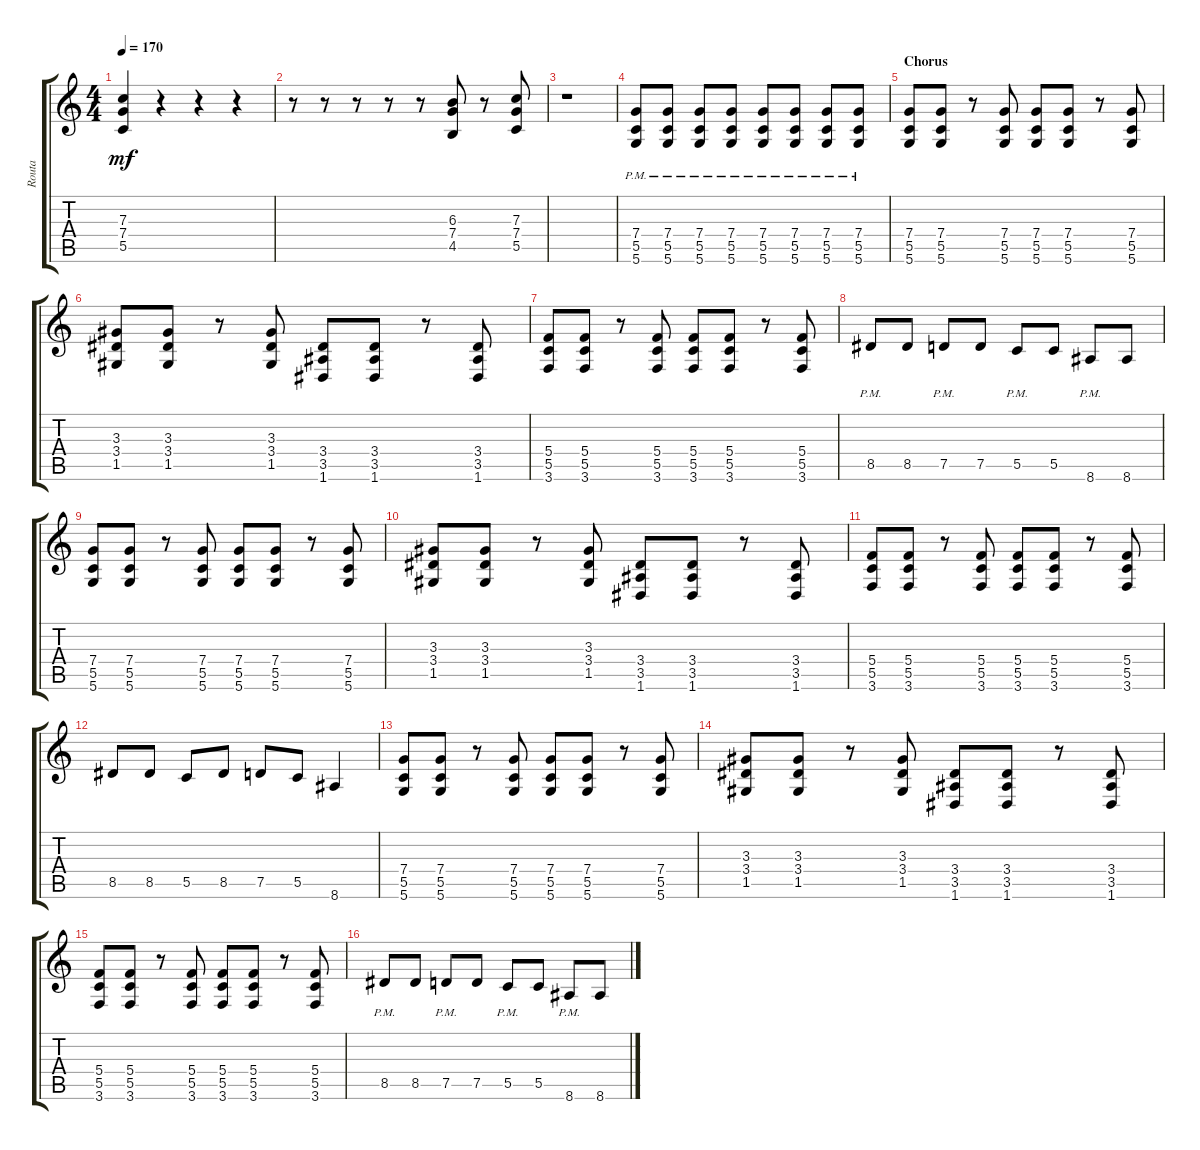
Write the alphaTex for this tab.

\track ("Routa" "Routa") {instrument distortionguitar}
\staff {score tabs}
\tuning (D4 A3 F3 C3 G2 D2) {hide}
\ts (4 4)
\tempo 170
\clef g2
\ks c
(7.3 7.4 5.5).4{dy mf} r.4 r.4 r.4 |
r.8 r.8 r.8 r.8 r.8 (6.3 7.4 4.5).8 r.8 (7.3 7.4 5.5).8 |
r.1 |
(7.4{pm} 5.5{pm} 5.6{pm}).8 (7.4{pm} 5.5{pm} 5.6{pm}).8 (7.4{pm} 5.5{pm} 5.6{pm}).8 (7.4{pm} 5.5{pm} 5.6{pm}).8 (7.4{pm} 5.5{pm} 5.6{pm}).8 (7.4{pm} 5.5{pm} 5.6{pm}).8 (7.4{pm} 5.5{pm} 5.6{pm}).8 (7.4{pm} 5.5{pm} 5.6{pm}).8 |
\section ("" "Chorus")
(7.4 5.5 5.6).8 (7.4 5.5 5.6).8 r.8 (7.4 5.5 5.6).8 (7.4 5.5 5.6).8 (7.4 5.5 5.6).8 r.8 (7.4 5.5 5.6).8 |
(3.3 3.4 1.5).8 (3.3 3.4 1.5).8 r.8 (3.3 3.4 1.5).8 (3.4 3.5 1.6).8 (3.4 3.5 1.6).8 r.8 (3.4 3.5 1.6).8 |
(5.4 5.5 3.6).8 (5.4 5.5 3.6).8 r.8 (5.4 5.5 3.6).8 (5.4 5.5 3.6).8 (5.4 5.5 3.6).8 r.8 (5.4 5.5 3.6).8 |
8.5{pm}.8 8.5.8 7.5{pm}.8 7.5.8 5.5{pm}.8 5.5.8 8.6{pm}.8 8.6.8 |
(7.4 5.5 5.6).8 (7.4 5.5 5.6).8 r.8 (7.4 5.5 5.6).8 (7.4 5.5 5.6).8 (7.4 5.5 5.6).8 r.8 (7.4 5.5 5.6).8 |
(3.3 3.4 1.5).8 (3.3 3.4 1.5).8 r.8 (3.3 3.4 1.5).8 (3.4 3.5 1.6).8 (3.4 3.5 1.6).8 r.8 (3.4 3.5 1.6).8 |
(5.4 5.5 3.6).8 (5.4 5.5 3.6).8 r.8 (5.4 5.5 3.6).8 (5.4 5.5 3.6).8 (5.4 5.5 3.6).8 r.8 (5.4 5.5 3.6).8 |
8.5.8 8.5.8 5.5.8 8.5.8 7.5.8 5.5.8 8.6.4 |
(7.4 5.5 5.6).8 (7.4 5.5 5.6).8 r.8 (7.4 5.5 5.6).8 (7.4 5.5 5.6).8 (7.4 5.5 5.6).8 r.8 (7.4 5.5 5.6).8 |
(3.3 3.4 1.5).8 (3.3 3.4 1.5).8 r.8 (3.3 3.4 1.5).8 (3.4 3.5 1.6).8 (3.4 3.5 1.6).8 r.8 (3.4 3.5 1.6).8 |
(5.4 5.5 3.6).8 (5.4 5.5 3.6).8 r.8 (5.4 5.5 3.6).8 (5.4 5.5 3.6).8 (5.4 5.5 3.6).8 r.8 (5.4 5.5 3.6).8 |
8.5{pm}.8 8.5.8 7.5{pm}.8 7.5.8 5.5{pm}.8 5.5.8 8.6{pm}.8 8.6.8
